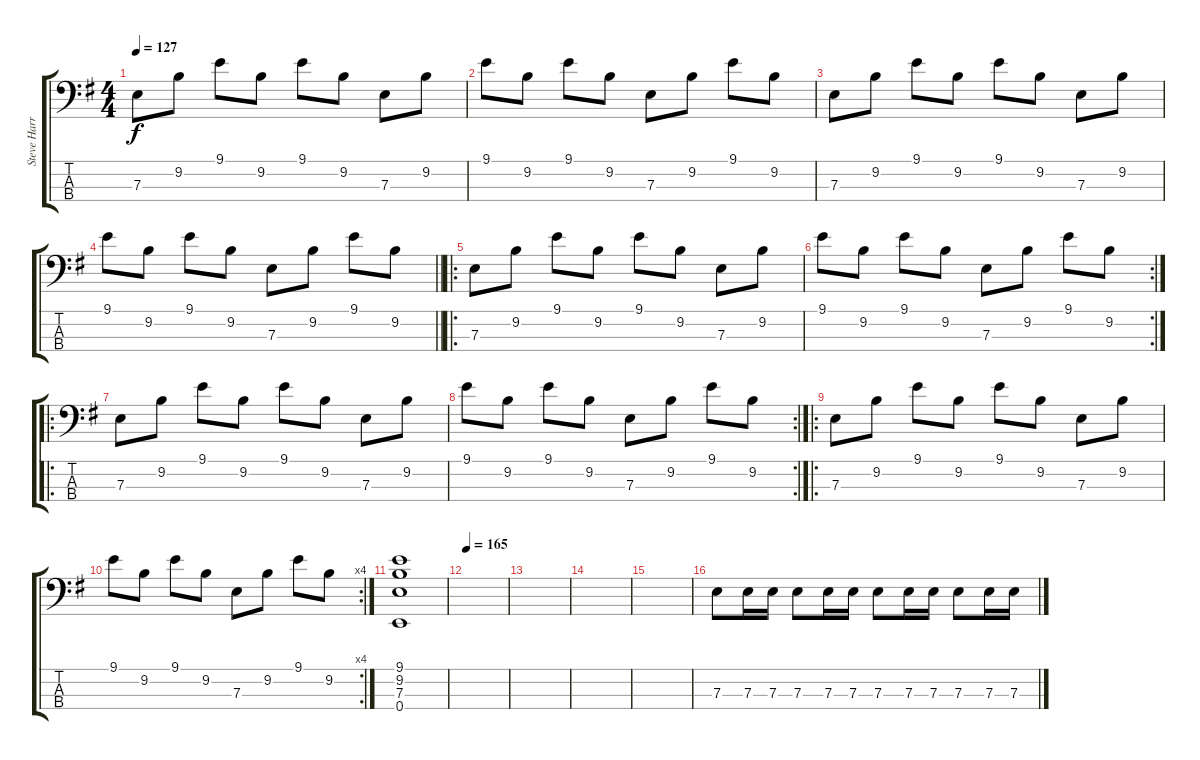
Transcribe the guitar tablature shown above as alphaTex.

\track ("Steve Harris" "Steve Harr") {instrument electricbassfinger}
\staff {score tabs}
\tuning (G2 D2 A1 E1) {hide}
\ts (4 4)
\tempo 127
\clef f4
\ks g
7.3.8{dy f} 9.2.8 9.1.8 9.2.8 9.1.8 9.2.8 7.3.8 9.2.8 |
9.1.8 9.2.8 9.1.8 9.2.8 7.3.8 9.2.8 9.1.8 9.2.8 |
7.3.8 9.2.8 9.1.8 9.2.8 9.1.8 9.2.8 7.3.8 9.2.8 |
\barLineRight lightlight
9.1.8 9.2.8 9.1.8 9.2.8 7.3.8 9.2.8 9.1.8 9.2.8 |
\ro
7.3.8 9.2.8 9.1.8 9.2.8 9.1.8 9.2.8 7.3.8 9.2.8 |
\rc 2
9.1.8 9.2.8 9.1.8 9.2.8 7.3.8 9.2.8 9.1.8 9.2.8 |
\ro
7.3.8 9.2.8 9.1.8 9.2.8 9.1.8 9.2.8 7.3.8 9.2.8 |
\rc 2
9.1.8 9.2.8 9.1.8 9.2.8 7.3.8 9.2.8 9.1.8 9.2.8 |
\ro
7.3.8 9.2.8 9.1.8 9.2.8 9.1.8 9.2.8 7.3.8 9.2.8 |
\rc 4
9.1.8 9.2.8 9.1.8 9.2.8 7.3.8 9.2.8 9.1.8 9.2.8 |
(9.1 9.2 7.3 0.4).1 |
\tempo 165
|
|
|
|
7.3.8 7.3.16 7.3.16 7.3.8 7.3.16 7.3.16 7.3.8 7.3.16 7.3.16 7.3.8 7.3.16 7.3.16
